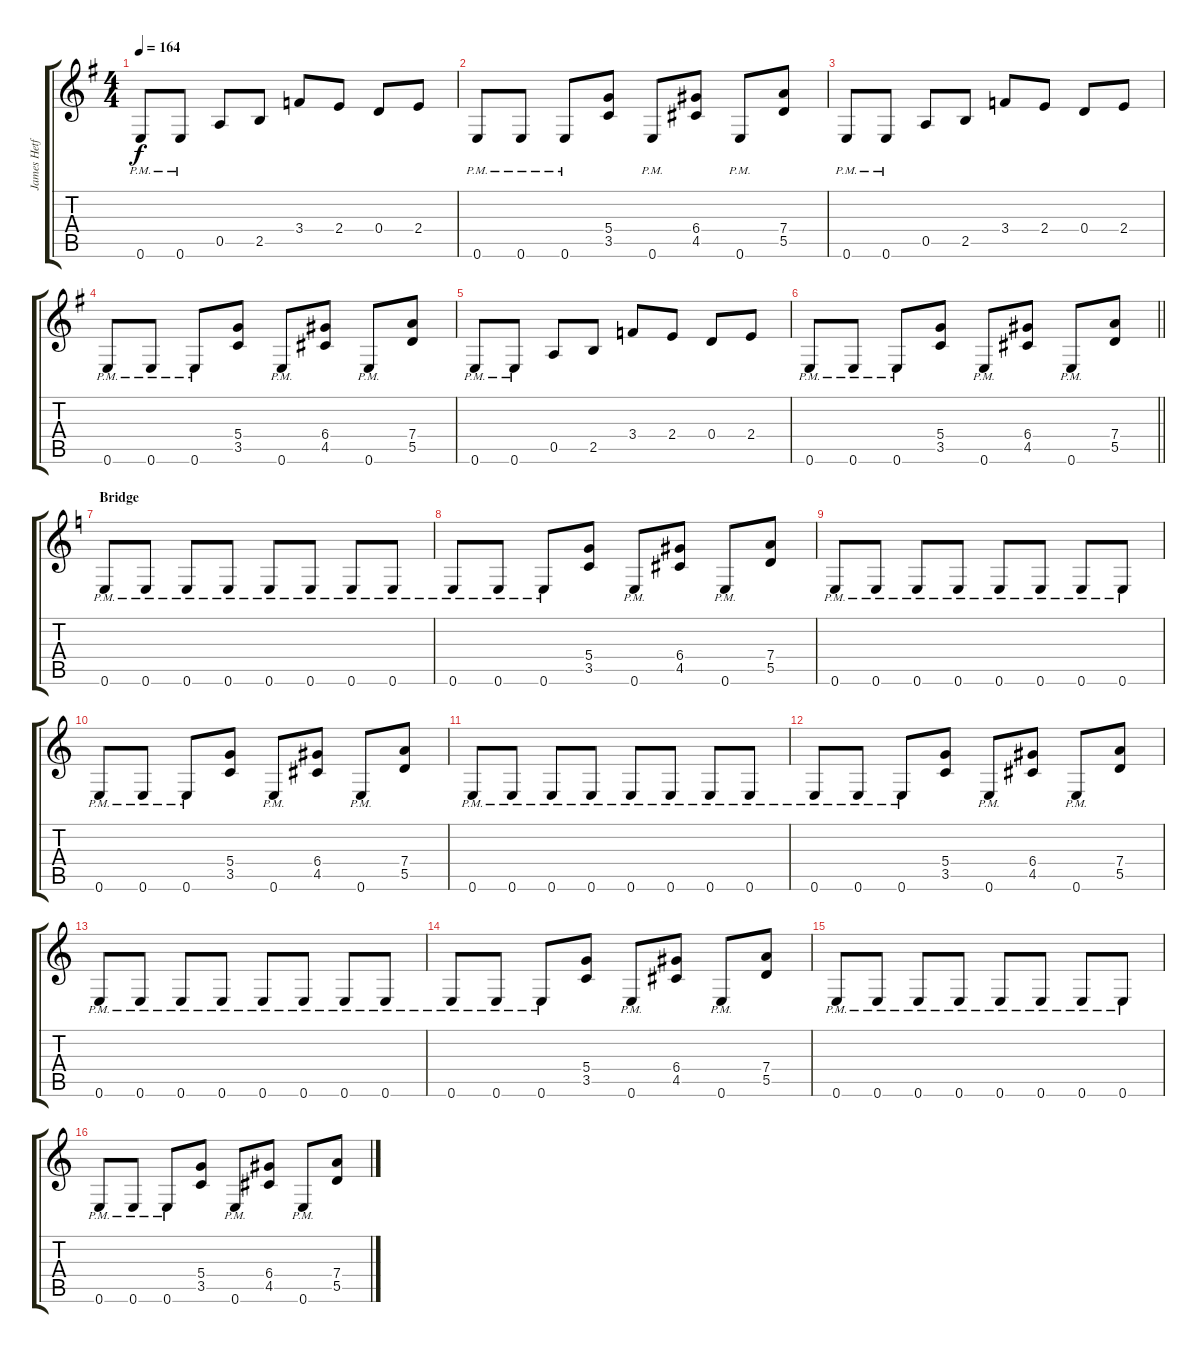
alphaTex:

\track ("James Hetfield" "James Hetf") {instrument distortionguitar}
\staff {score tabs}
\tuning (E4 B3 G3 D3 A2 E2) {hide}
\ts (4 4)
\tempo 164
\clef g2
\ks eminor
0.6{pm}.8{dy f} 0.6{pm}.8 0.5.8 2.5.8 3.4.8 2.4.8 0.4.8 2.4.8 |
0.6{pm}.8 0.6{pm}.8 0.6{pm}.8 (5.4 3.5).8 0.6{pm}.8 (6.4 4.5).8 0.6{pm}.8 (7.4 5.5).8 |
0.6{pm}.8 0.6{pm}.8 0.5.8 2.5.8 3.4.8 2.4.8 0.4.8 2.4.8 |
0.6{pm}.8 0.6{pm}.8 0.6{pm}.8 (5.4 3.5).8 0.6{pm}.8 (6.4 4.5).8 0.6{pm}.8 (7.4 5.5).8 |
0.6{pm}.8 0.6{pm}.8 0.5.8 2.5.8 3.4.8 2.4.8 0.4.8 2.4.8 |
\barLineRight lightlight
0.6{pm}.8 0.6{pm}.8 0.6{pm}.8 (5.4 3.5).8 0.6{pm}.8 (6.4 4.5).8 0.6{pm}.8 (7.4 5.5).8 |
\section ("" "Bridge")
\ks c
0.6{pm}.8 0.6{pm}.8 0.6{pm}.8 0.6{pm}.8 0.6{pm}.8 0.6{pm}.8 0.6{pm}.8 0.6{pm}.8 |
0.6{pm}.8 0.6{pm}.8 0.6{pm}.8 (5.4 3.5).8 0.6{pm}.8 (6.4 4.5).8 0.6{pm}.8 (7.4 5.5).8 |
0.6{pm}.8 0.6{pm}.8 0.6{pm}.8 0.6{pm}.8 0.6{pm}.8 0.6{pm}.8 0.6{pm}.8 0.6{pm}.8 |
0.6{pm}.8 0.6{pm}.8 0.6{pm}.8 (5.4 3.5).8 0.6{pm}.8 (6.4 4.5).8 0.6{pm}.8 (7.4 5.5).8 |
0.6{pm}.8 0.6{pm}.8 0.6{pm}.8 0.6{pm}.8 0.6{pm}.8 0.6{pm}.8 0.6{pm}.8 0.6{pm}.8 |
0.6{pm}.8 0.6{pm}.8 0.6{pm}.8 (5.4 3.5).8 0.6{pm}.8 (6.4 4.5).8 0.6{pm}.8 (7.4 5.5).8 |
0.6{pm}.8 0.6{pm}.8 0.6{pm}.8 0.6{pm}.8 0.6{pm}.8 0.6{pm}.8 0.6{pm}.8 0.6{pm}.8 |
0.6{pm}.8 0.6{pm}.8 0.6{pm}.8 (5.4 3.5).8 0.6{pm}.8 (6.4 4.5).8 0.6{pm}.8 (7.4 5.5).8 |
0.6{pm}.8 0.6{pm}.8 0.6{pm}.8 0.6{pm}.8 0.6{pm}.8 0.6{pm}.8 0.6{pm}.8 0.6{pm}.8 |
0.6{pm}.8 0.6{pm}.8 0.6{pm}.8 (5.4 3.5).8 0.6{pm}.8 (6.4 4.5).8 0.6{pm}.8 (7.4 5.5).8
